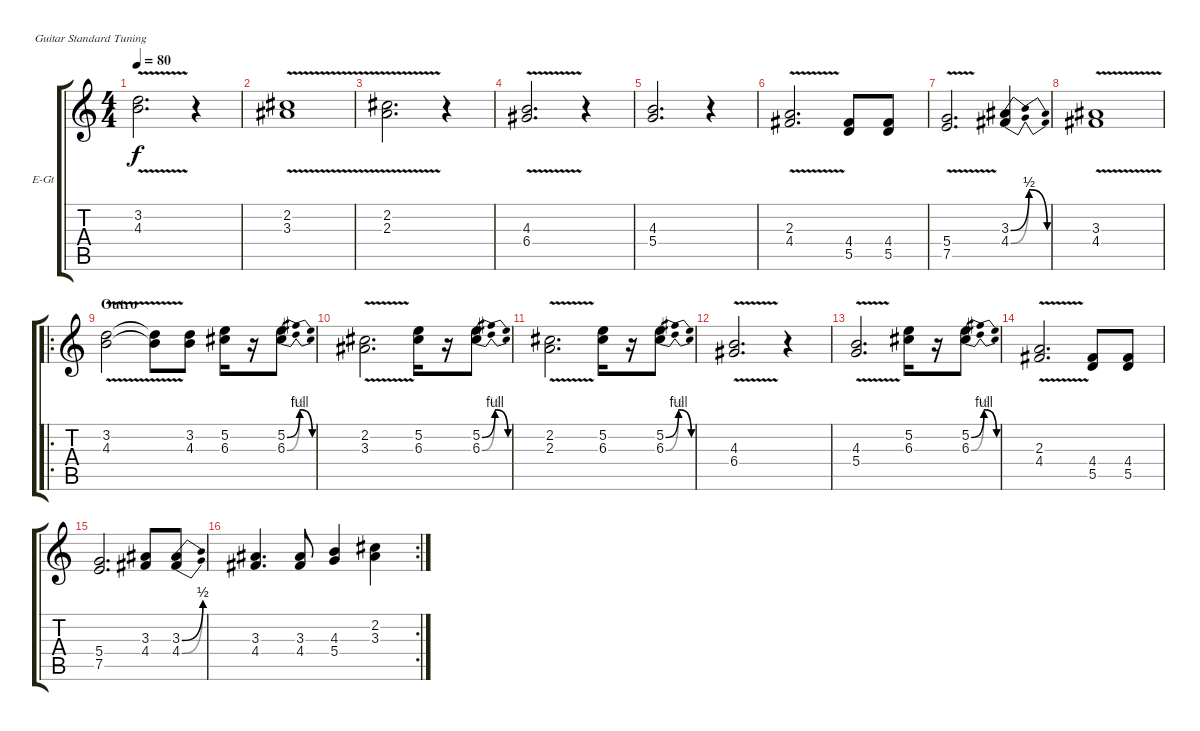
\bracketExtendMode groupsimilarinstruments
\firstSystemTrackNameOrientation horizontal
\otherSystemsTrackNameOrientation horizontal
\track ("Electric guitars 5, 6" "E-Gt") {instrument distortionguitar}
\staff {score tabs}
\tuning (E4 B3 G3 D3 A2 E2)
\ts (4 4)
\tempo 80
\clef g2
\ks c
(3.2{v} 4.3{v}).2{d dy f} r.4 |
(2.2{v} 3.3{v}).1 |
(2.2{v} 2.3{v}).2{d} r.4 |
(4.3{v} 6.4{v}).2{d} r.4 |
(4.3 5.4).2{d} r.4 |
(2.3{v} 4.4{v}).2{d} (4.4 5.5).8 (4.4 5.5).8 |
(5.4{v} 7.5{v}).2{d} (3.3{be (bendrelease 0 0 30 2 30 2 60 0)} 4.4{be (bendrelease 0 0 30 2 30 2 60 0)}).4 |
(3.3{v} 4.4{v}).1 |
\ro
\section ("" "Outro")
(3.2{v} 4.3{v}).2 (3.2{v t} 4.3{v t}).8 (3.2 4.3).8 (5.2 6.3).16 r.16 (5.2{be (bendrelease 0 0 30 4 30 4 60 0)} 6.3{be (bendrelease 0 0 30 2 30 2 60 0)}).8 |
(2.2{v} 3.3{v}).2{d} (5.2 6.3).16 r.16 (5.2{be (bendrelease 0 0 30 4 30 4 60 0)} 6.3{be (bendrelease 0 0 30 2 30 2 60 0)}).8 |
(2.2{v} 2.3{v}).2{d} (5.2 6.3).16 r.16 (5.2{be (bendrelease 0 0 30 4 30 4 60 0)} 6.3{be (bendrelease 0 0 30 2 30 2 60 0)}).8 |
(4.3{v} 6.4{v}).2{d} r.4 |
(4.3{v} 5.4{v}).2{d} (5.2 6.3).16 r.16 (5.2{be (bendrelease 0 0 30 4 30 4 60 0)} 6.3{be (bendrelease 0 0 30 2 30 2 60 0)}).8 |
(2.3{v} 4.4{v}).2{d} (4.4 5.5).8 (4.4 5.5).8 |
(5.4 7.5).2{d} (3.3 4.4).8 (3.3{be (bend 0 0 60 2)} 4.4{be (bend 0 0 60 2)}).8 |
\rc 2
(3.3 4.4).4{d} (3.3 4.4).8 (4.3 5.4).4 (2.2 3.3).4
